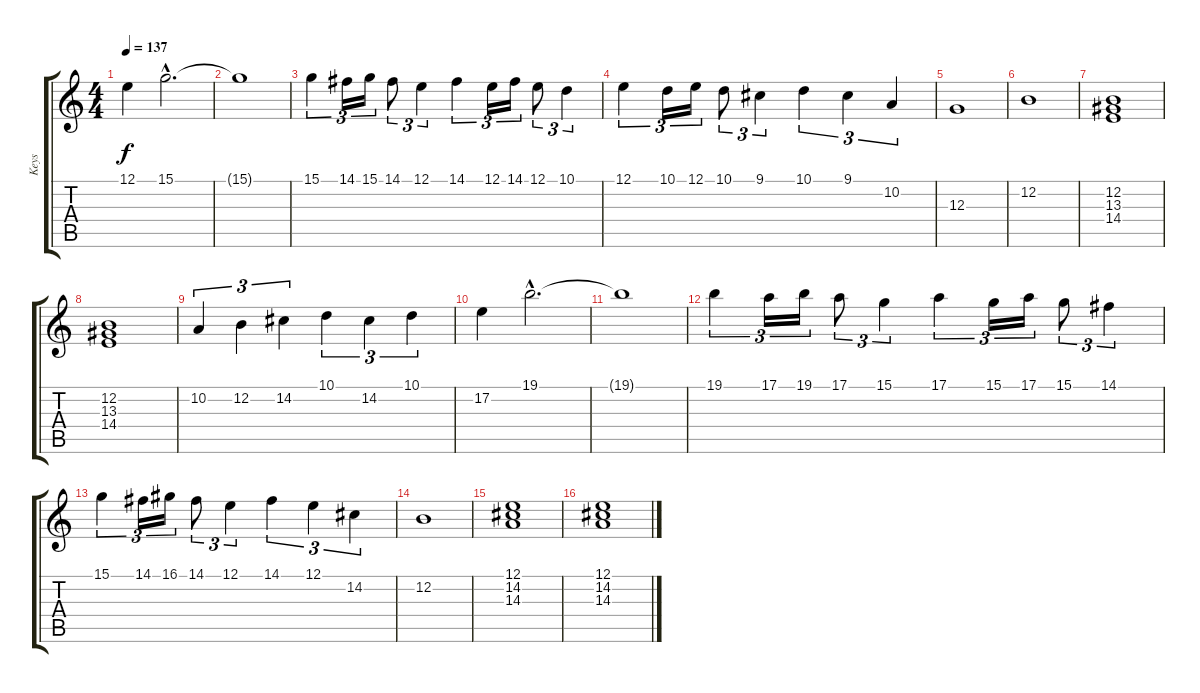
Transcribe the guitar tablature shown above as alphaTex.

\track ("Keys" "Keys") {instrument percussiveorgan}
\staff {score tabs}
\tuning (E4 B3 G3 D3 A2 E2) {hide}
\ts (4 4)
\tempo 137
\clef g2
\ks c
12.1.4{dy f} 15.1{hac}.2{d} |
15.1{t}.1 |
15.1.4{tu (3 2)} 14.1.16{tu (3 2)} 15.1.16{tu (3 2)} 14.1.8{tu (3 2)} 12.1.4{tu (3 2)} 14.1.4{tu (3 2)} 12.1.16{tu (3 2)} 14.1.16{tu (3 2)} 12.1.8{tu (3 2)} 10.1.4{tu (3 2)} |
12.1.4{tu (3 2)} 10.1.16{tu (3 2)} 12.1.16{tu (3 2)} 10.1.8{tu (3 2)} 9.1.4{tu (3 2)} 10.1.4{tu (3 2)} 9.1.4{tu (3 2)} 10.2.4{tu (3 2)} |
12.3.1 |
12.2.1 |
(12.2 13.3 14.4).1 |
(12.2 13.3 14.4).1 |
10.2.4{tu (3 2)} 12.2.4{tu (3 2)} 14.2.4{tu (3 2)} 10.1.4{tu (3 2)} 14.2.4{tu (3 2)} 10.1.4{tu (3 2)} |
17.2.4 19.1{hac}.2{d} |
19.1{t}.1 |
19.1.4{tu (3 2)} 17.1.16{tu (3 2)} 19.1.16{tu (3 2)} 17.1.8{tu (3 2)} 15.1.4{tu (3 2)} 17.1.4{tu (3 2)} 15.1.16{tu (3 2)} 17.1.16{tu (3 2)} 15.1.8{tu (3 2)} 14.1.4{tu (3 2)} |
15.1.4{tu (3 2)} 14.1.16{tu (3 2)} 16.1.16{tu (3 2)} 14.1.8{tu (3 2)} 12.1.4{tu (3 2)} 14.1.4{tu (3 2)} 12.1.4{tu (3 2)} 14.2.4{tu (3 2)} |
12.2.1 |
(12.1 14.2 14.3).1 |
(12.1 14.2 14.3).1
